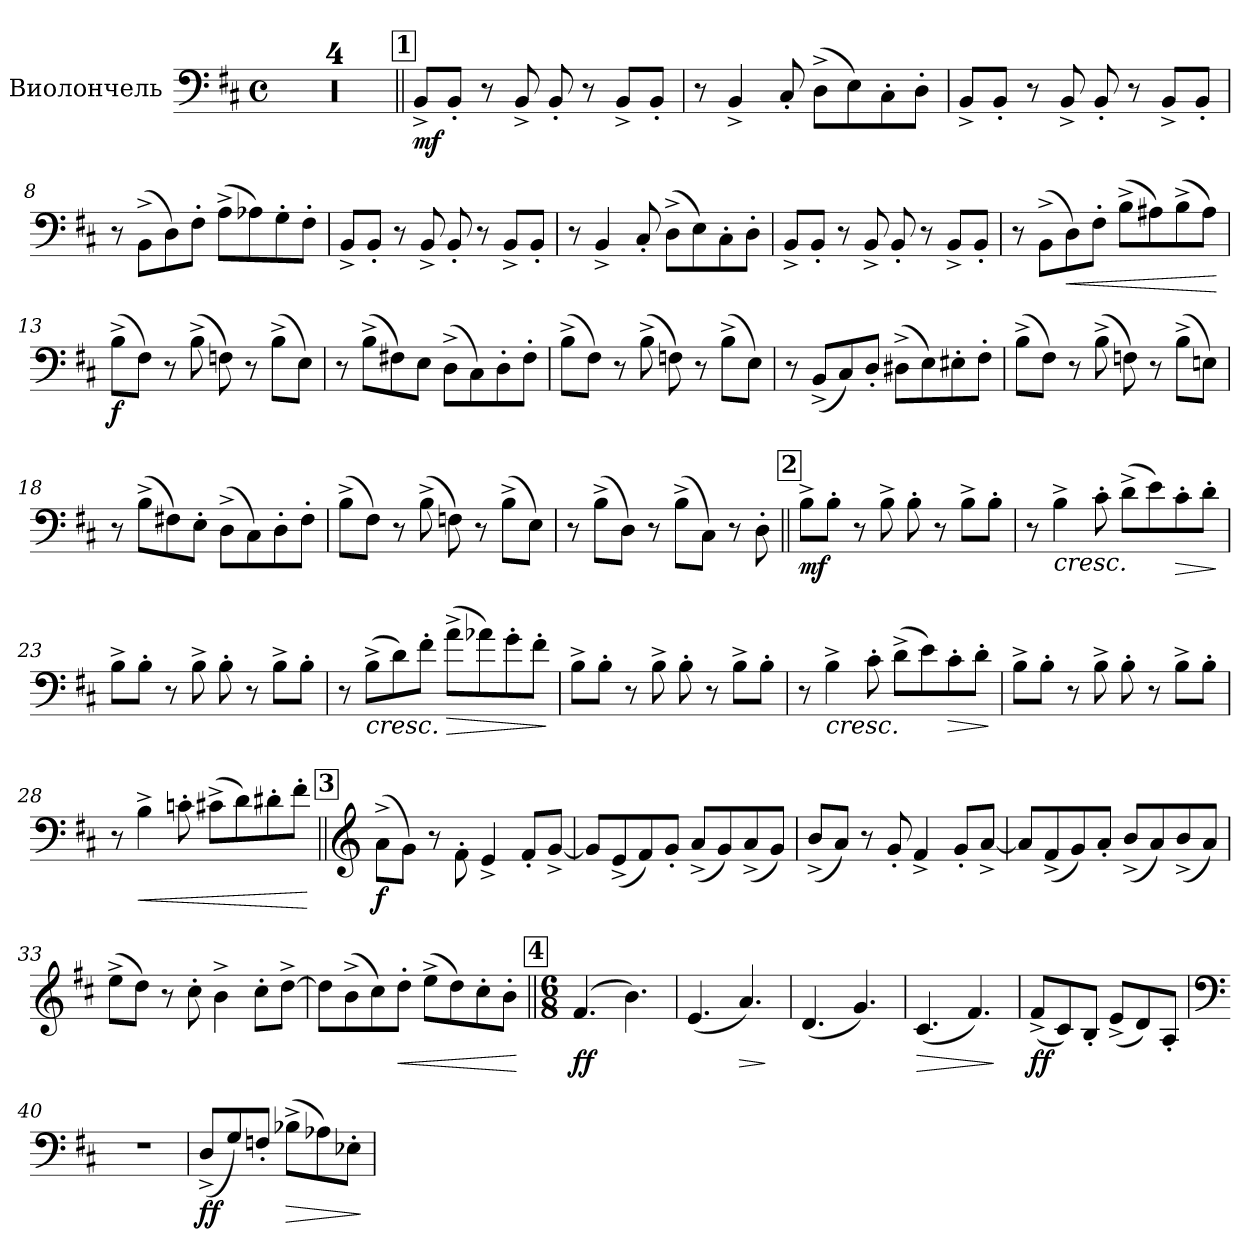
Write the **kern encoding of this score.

**kern	**dynam
*part1	*part1
*staff1	*staff1
*I"Виолончель	*
*clefF4	*
*k[f#c#]	*
*M4/4	*
*met(c)	*
*MM95	*
=1	=1
1r	.
=2	=2
1r	.
=3	=3
1r	.
=4	=4
1r	.
!!LO:REH:place=s1:a:B:fs=14:t=1
=5||	=5||
!	!LO:DY:b
8BB^/L	mf
8BB'/J	.
8r	.
8BB^/	.
8BB'/	.
8r	.
8BB^/L	.
8BB'/J	.
=6	=6
8r	.
4BB^/	.
8C#'/	.
(8D^\L	.
8E\)	.
8C#'\	.
8D'\J	.
=7	=7
8BB^/L	.
8BB'/J	.
8r	.
8BB^/	.
8BB'/	.
8r	.
8BB^/L	.
8BB'/J	.
!!LO:LB:g=z
=8	=8
8r	.
(8BB^\L	.
8D\)	.
8F#'\J	.
(8A^\L	.
8A-X\)	.
8G'\	.
8F#'\J	.
=9	=9
8BB^/L	.
8BB'/J	.
8r	.
8BB^/	.
8BB'/	.
8r	.
8BB^/L	.
8BB'/J	.
=10	=10
8r	.
4BB^/	.
8C#'/	.
(8D^\L	.
8E\)	.
8C#'\	.
8D'\J	.
=11	=11
8BB^/L	.
8BB'/J	.
8r	.
8BB^/	.
8BB'/	.
8r	.
8BB^/L	.
8BB'/J	.
=12	=12
8r	.
(8BB^\L	.
!	!LO:HP:b
8D\)	<
8F#'\J	.
(8B^\L	.
8A#X\)	.
(8B^\	.
8A#\J)	.
.	[
!!LO:LB:g=z
=13	=13
!	!LO:DY:b
(8B^\L	f
8F#\J)	.
8r	.
(8B^\	.
8Fn\)	.
8r	.
(8B^\L	.
8E\J)	.
=14	=14
8r	.
(8B^\L	.
8F#X\)	.
8E\J	.
(8D^\L	.
8C#\)	.
8D'\	.
8F#'\J	.
=15	=15
(8B^\L	.
8F#\J)	.
8r	.
(8B^\	.
8Fn\)	.
8r	.
(8B^\L	.
8E\J)	.
=16	=16
8r	.
(8BB^/L	.
8C#/)	.
8D'/J	.
(8D#X^\L	.
8E\)	.
8E#X'\	.
8F#'\J	.
=17	=17
(8B^\L	.
8F#\J)	.
8r	.
(8B^\	.
8Fn\)	.
8r	.
(8B^\L	.
8En\J)	.
!!LO:LB:g=z
=18	=18
8r	.
(8B^\L	.
8F#X\)	.
8E'\J	.
(8D^\L	.
8C#\)	.
8D'\	.
8F#'\J	.
=19	=19
(8B^\L	.
8F#\J)	.
8r	.
(8B^\	.
8Fn\)	.
8r	.
(8B^\L	.
8E\J)	.
=20	=20
8r	.
(8B^\L	.
8D\J)	.
8r	.
(8B^\L	.
8C#\J)	.
8r	.
8D'\	.
!!LO:REH:place=s1:a:B:fs=14:t=2
=21||	=21||
!	!LO:DY:b
8B^\L	mf
8B'\J	.
8r	.
8B^\	.
8B'\	.
8r	.
8B^\L	.
8B'\J	.
=22	=22
8r	.
!	!LO:HP:b
4B^\	<
8c#'\	.
(8d^\L	.
8e\)	.
!	!LO:HP:b
8c#'\	>
8d'\J	.
.	[ ]
!!LO:LB:g=z
=23	=23
8B^\L	.
8B'\J	.
8r	.
8B^\	.
8B'\	.
8r	.
8B^\L	.
8B'\J	.
=24	=24
8r	.
!	!LO:HP:b
(8B^\L	<
8d\)	.
8f#'\J	.
!	!LO:HP:b
(8a^\L	>
8a-X\)	.
8g'\	.
8f#'\J	.
.	[ ]
=25	=25
8B^\L	.
8B'\J	.
8r	.
8B^\	.
8B'\	.
8r	.
8B^\L	.
8B'\J	.
=26	=26
8r	.
!	!LO:HP:b
4B^\	<
8c#'\	.
(8d^\L	.
8e\)	.
!	!LO:HP:b
8c#'\	>
8d'\J	.
.	[ ]
=27	=27
8B^\L	.
8B'\J	.
8r	.
8B^\	.
8B'\	.
8r	.
8B^\L	.
8B'\J	.
!!LO:LB:g=z
=28	=28
8r	.
!	!LO:HP:b
4B^\	<
8cn'\	.
(8c#X^\L	.
8d\)	.
8d#X'\	.
8f#'\J	.
.	[
!!LO:REH:place=s1:a:B:fs=14:t=3
=29||	=29||
*clefG2	*
!	!LO:DY:b
(8a^\L	f
8g\J)	.
8r	.
8f#'\	.
4e^/	.
8f#'/L	.
[8g^/J	.
=30	=30
8g/L]	.
(8e^/	.
8f#/)	.
8g'/J	.
(8a^/L	.
8g/)	.
(8a^/	.
8g/J)	.
=31	=31
(8b^/L	.
8a/J)	.
8r	.
8g'/	.
4f#^/	.
8g'/L	.
[8a^/J	.
=32	=32
8a/L]	.
(8f#^/	.
8g/)	.
8a'/J	.
(8b^/L	.
8a/)	.
(8b^/	.
8a/J)	.
!!LO:LB:g=z
=33	=33
(8ee^\L	.
8dd\J)	.
8r	.
8cc#'\	.
4b^\	.
8cc#'\L	.
[8dd^\J	.
=34	=34
8dd\L]	.
(8b^\	.
8cc#\)	.
!	!LO:HP:b
8dd'\J	<
(8ee^\L	.
8dd\)	.
8cc#'\	.
8b'\J	.
.	[
!!LO:REH:place=s1:a:B:fs=14:t=4
=35||	=35||
*M6/8	*
!	!LO:DY:b
(4.f#/	ff
4.b\)	.
=36	=36
(4.e/	.
!	!LO:HP:b
4.a/)	>
.	]
=37	=37
(4.d/	.
4.g/)	.
=38	=38
!	!LO:HP:b
(4.c#/	>
4.f#/)	.
.	]
=39	=39
!	!LO:DY:b
(8f#^/L	ff
8c#/)	.
8B'/J	.
(8e^/L	.
8d/)	.
8A'/J	.
=40	=40
*clefF4	*
2.r	.
!!LO:LB:g=z
=41	=41
!	!LO:DY:b
(8D^/L	ff
8G/)	.
8Fn'/J	.
!	!LO:HP:b
(8B-X^\L	>
8A-X\)	.
8E-X'\J	.
.	]
=	=
*-	*-
